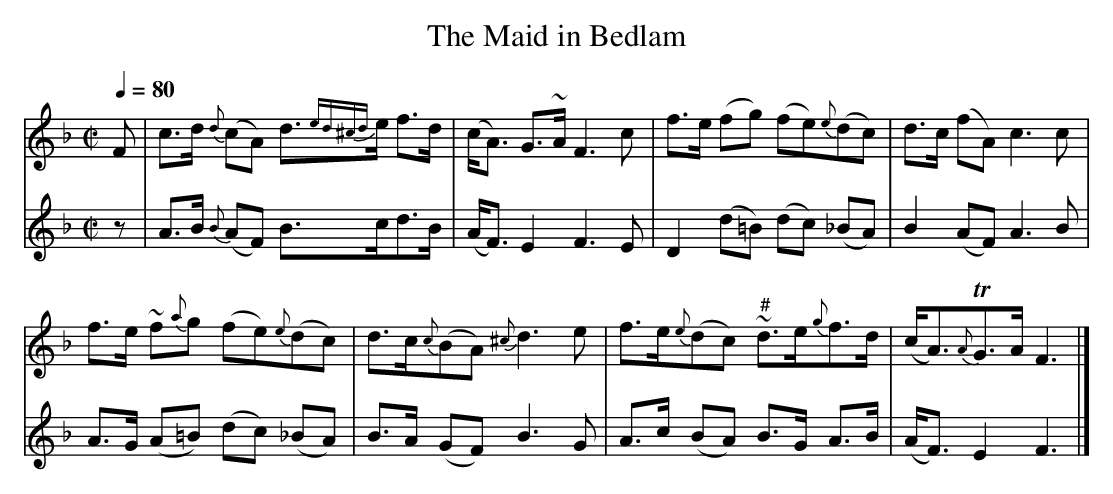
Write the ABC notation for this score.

X:1
T:The Maid in Bedlam
M:C|
L:1/8
Q:1/4=80
K:F
[V:1] F|c>d {d}(cA)    d>{ed^cd}e f>d|(c<A) G>~A       F3c|f>e   (fg)    (fe){e}(dc)|d>c     (fA) c3c|
[V:2] z|A>B {B}(AF)    B>cd>B        |(A<F)E2          F3E|D2    (d=B)   (dc)  (_BA)|B2      (AF) A3B|
[V:1]   f>e    ~f{a}g (fe){e}(dc)    | d>c{c}(BA) {^c} d3e|f>e{e}(dc) "#"~d>e{g}f>d |(c<A){A}TG>A F3|]
[V:2]   A>G    (A=B)  (dc) (_BA)     | B>A (GF)        B3G|A>c   (BA)     B>G   A>B |(A<F)    E2  F3|]
